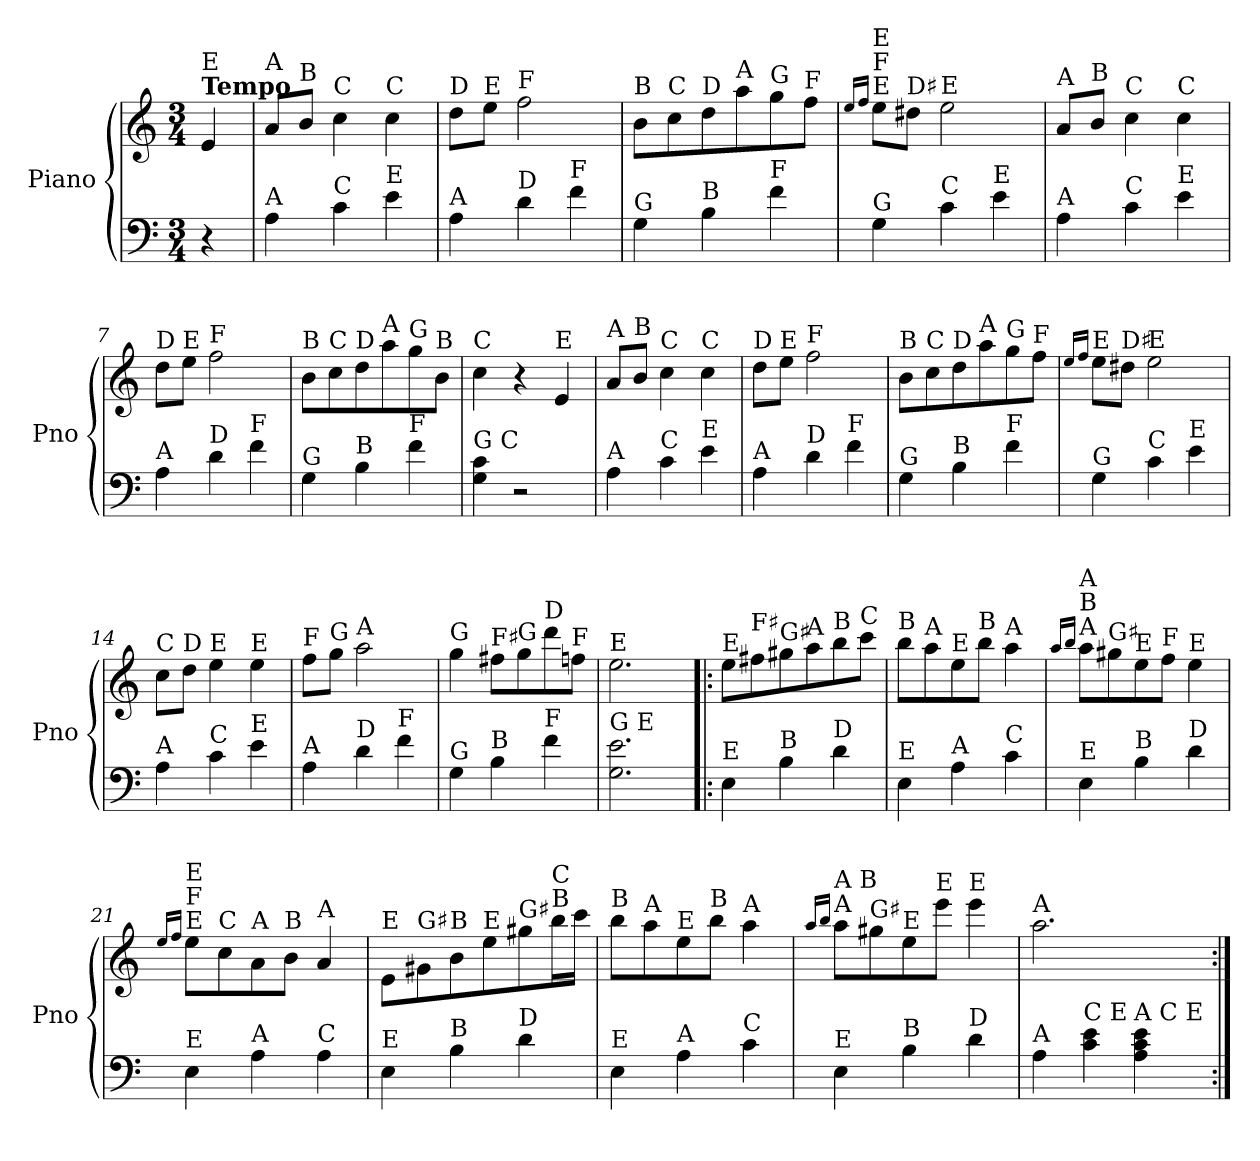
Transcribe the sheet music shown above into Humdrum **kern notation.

**kern	**kern
*part1	*part1
*staff2	*staff1
*I"Piano	*
*I'Pno	*
*clefF4	*clefG2
*k[]	*k[]
*M3/4	*M3/4
*MM110	*MM110
=1	=1
!	!LO:TX:a:B:t=Tempo
!	!LO:TX:a:t=E
4r	4e/
=2	=2
!	!LO:TX:a:t=A
!LO:TX:a:t=A	!
4A\	8a/L
!	!LO:TX:a:t=B
.	8b/J
!	!LO:TX:a:t=C
!LO:TX:a:t=C	!
4c\	4cc\
!	!LO:TX:a:t=C
!LO:TX:a:t=E	!
4e\	4cc\
=3	=3
!	!LO:TX:a:t=D
!LO:TX:a:t=A	!
4A\	8dd\L
!	!LO:TX:a:t=E
.	8ee\J
!	!LO:TX:a:t=F
!LO:TX:a:t=D	!
4d\	2ff\
!LO:TX:a:t=F	!
4f\	.
=4	=4
!	!LO:TX:a:t=B
!LO:TX:a:t=G	!
4G\	8b\L
!	!LO:TX:a:t=C
.	8cc\
!	!LO:TX:a:t=D
!LO:TX:a:t=B	!
4B\	8dd\
!	!LO:TX:a:t=A
.	8aa\
!	!LO:TX:a:t=G
!LO:TX:a:t=F	!
4f\	8gg\
!	!LO:TX:a:t=F
.	8ff\J
=5	=5
.	16qee/LL
.	16qff/JJ
!	!LO:TX:a:t=E
!	!LO:TX:a:t=F
!	!LO:TX:a:t=E
!LO:TX:a:t=G	!
4G\	8ee\L
!	!LO:TX:a:t=D♯
.	8dd#X\J
!	!LO:TX:a:t=E
!LO:TX:a:t=C	!
4c\	2ee\
!LO:TX:a:t=E	!
4e\	.
!!LO:LB:g=z
=6	=6
!	!LO:TX:a:t=A
!LO:TX:a:t=A	!
4A\	8a/L
!	!LO:TX:a:t=B
.	8b/J
!	!LO:TX:a:t=C
!LO:TX:a:t=C	!
4c\	4cc\
!	!LO:TX:a:t=C
!LO:TX:a:t=E	!
4e\	4cc\
=7	=7
!	!LO:TX:a:t=D
!LO:TX:a:t=A	!
4A\	8dd\L
!	!LO:TX:a:t=E
.	8ee\J
!	!LO:TX:a:t=F
!LO:TX:a:t=D	!
4d\	2ff\
!LO:TX:a:t=F	!
4f\	.
=8	=8
!	!LO:TX:a:t=B
!LO:TX:a:t=G	!
4G\	8b\L
!	!LO:TX:a:t=C
.	8cc\
!	!LO:TX:a:t=D
!LO:TX:a:t=B	!
4B\	8dd\
!	!LO:TX:a:t=A
.	8aa\
!	!LO:TX:a:t=G
!LO:TX:a:t=F	!
4f\	8gg\
!	!LO:TX:a:t=B
.	8b\J
=9	=9
!	!LO:TX:a:t=C
!LO:TX:a:t=G C	!
4G\ 4c\	4cc\
2r	4r
!	!LO:TX:a:t=E
.	4e/
=10	=10
!	!LO:TX:a:t=A
!LO:TX:a:t=A	!
4A\	8a/L
!	!LO:TX:a:t=B
.	8b/J
!	!LO:TX:a:t=C
!LO:TX:a:t=C	!
4c\	4cc\
!	!LO:TX:a:t=C
!LO:TX:a:t=E	!
4e\	4cc\
!!LO:LB:g=z
=11	=11
!	!LO:TX:a:t=D
!LO:TX:a:t=A	!
4A\	8dd\L
!	!LO:TX:a:t=E
.	8ee\J
!	!LO:TX:a:t=F
!LO:TX:a:t=D	!
4d\	2ff\
!LO:TX:a:t=F	!
4f\	.
=12	=12
!	!LO:TX:a:t=B
!LO:TX:a:t=G	!
4G\	8b\L
!	!LO:TX:a:t=C
.	8cc\
!	!LO:TX:a:t=D
!LO:TX:a:t=B	!
4B\	8dd\
!	!LO:TX:a:t=A
.	8aa\
!	!LO:TX:a:t=G
!LO:TX:a:t=F	!
4f\	8gg\
!	!LO:TX:a:t=F
.	8ff\J
=13	=13
.	16qee/LL
.	16qff/JJ
!	!LO:TX:a:t=E
!LO:TX:a:t=G	!
4G\	8ee\L
!	!LO:TX:a:t=D♯
.	8dd#X\J
!	!LO:TX:a:t=E
!LO:TX:a:t=C	!
4c\	2ee\
!LO:TX:a:t=E	!
4e\	.
=14	=14
!	!LO:TX:a:t=C
!LO:TX:a:t=A	!
4A\	8cc\L
!	!LO:TX:a:t=D
.	8dd\J
!	!LO:TX:a:t=E
!LO:TX:a:t=C	!
4c\	4ee\
!	!LO:TX:a:t=E
!LO:TX:a:t=E	!
4e\	4ee\
=15	=15
!	!LO:TX:a:t=F
!LO:TX:a:t=A	!
4A\	8ff\L
!	!LO:TX:a:t=G
.	8gg\J
!	!LO:TX:a:t=A
!LO:TX:a:t=D	!
4d\	2aa\
!LO:TX:a:t=F	!
4f\	.
!!LO:LB:g=z
=16	=16
!	!LO:TX:a:t=G
!LO:TX:a:t=G	!
4G\	4gg\
!	!LO:TX:a:t=F♯
!LO:TX:a:t=B	!
4B\	8ff#X\L
!	!LO:TX:a:t=G
.	8gg\
!	!LO:TX:a:t=D
!LO:TX:a:t=F	!
4f\	8ddd\
!	!LO:TX:a:t=F
.	8ffn\J
=17	=17
!	!LO:TX:a:t=E
!LO:TX:a:t=G E	!
2.G\ 2.e\	2.ee\
=18!|:	=18!|:
!	!LO:TX:a:t=E
!LO:TX:a:t=E	!
4E\	8ee\L
!	!LO:TX:a:t=F♯
.	8ff#X\
!	!LO:TX:a:t=G♯
!LO:TX:a:t=B	!
4B\	8gg#X\
!	!LO:TX:a:t=A
.	8aa\
!	!LO:TX:a:t=B
!LO:TX:a:t=D	!
4d\	8bb\
!	!LO:TX:a:t=C
.	8ccc\J
=19	=19
!	!LO:TX:a:t=B
!LO:TX:a:t=E	!
4E\	8bb\L
!	!LO:TX:a:t=A
.	8aa\
!	!LO:TX:a:t=E
!LO:TX:a:t=A	!
4A\	8ee\
!	!LO:TX:a:t=B
.	8bb\J
!	!LO:TX:a:t=A
!LO:TX:a:t=C	!
4c\	4aa\
=20	=20
.	16qaa/LL
.	16qbb/JJ
!	!LO:TX:a:t=A
!	!LO:TX:a:t=B
!	!LO:TX:a:t=A
!LO:TX:a:t=E	!
4E\	8aa\L
!	!LO:TX:a:t=G♯
.	8gg#X\
!	!LO:TX:a:t=E
!LO:TX:a:t=B	!
4B\	8ee\
!	!LO:TX:a:t=F
.	8ff\J
!	!LO:TX:a:t=E
!LO:TX:a:t=D	!
4d\	4ee\
!!LO:LB:g=z
=21	=21
.	16qee/LL
.	16qff/JJ
!	!LO:TX:a:t=E
!	!LO:TX:a:t=F
!	!LO:TX:a:t=E
!LO:TX:a:t=E	!
4E\	8ee\L
!	!LO:TX:a:t=C
.	8cc\
!	!LO:TX:a:t=A
!LO:TX:a:t=A	!
4A\	8a\
!	!LO:TX:a:t=B
.	8b\J
!	!LO:TX:a:t=A
!LO:TX:a:t=C	!
4A\	4a/
=22	=22
!	!LO:TX:a:t=E
!LO:TX:a:t=E	!
4E\	8e\L
!	!LO:TX:a:t=G♯
.	8g#X\
!	!LO:TX:a:t=B
!LO:TX:a:t=B	!
4B\	8b\
!	!LO:TX:a:t=E
.	8ee\
!	!LO:TX:a:t=G♯
!LO:TX:a:t=D	!
4d\	8gg#X\
!	!LO:TX:a:t=B
!	!LO:TX:a:t=C
.	16bb\L
.	16ccc\JJ
=23	=23
!	!LO:TX:a:t=B
!LO:TX:a:t=E	!
4E\	8bb\L
!	!LO:TX:a:t=A
.	8aa\
!	!LO:TX:a:t=E
!LO:TX:a:t=A	!
4A\	8ee\
!	!LO:TX:a:t=B
.	8bb\J
!	!LO:TX:a:t=A
!LO:TX:a:t=C	!
4c\	4aa\
=24	=24
.	16qaa/LL
.	16qbb/JJ
!	!LO:TX:a:t=A
!	!LO:TX:a:t=A B
!LO:TX:a:t=E	!
4E\	8aa\L
!	!LO:TX:a:t=G♯
.	8gg#X\
!	!LO:TX:a:t=E
!LO:TX:a:t=B	!
4B\	8ee\
!	!LO:TX:a:t=E
.	8eee\J
!	!LO:TX:a:t=E
!LO:TX:a:t=D	!
4d\	4eee\
=25	=25
!	!LO:TX:a:t=A
!LO:TX:a:t=A	!
4A\	2.aa\
!LO:TX:a:t=C E	!
4c\ 4e\	.
!LO:TX:a:t=A C E	!
4A\ 4c\ 4e\	.
=:|!	=:|!
*-	*-
